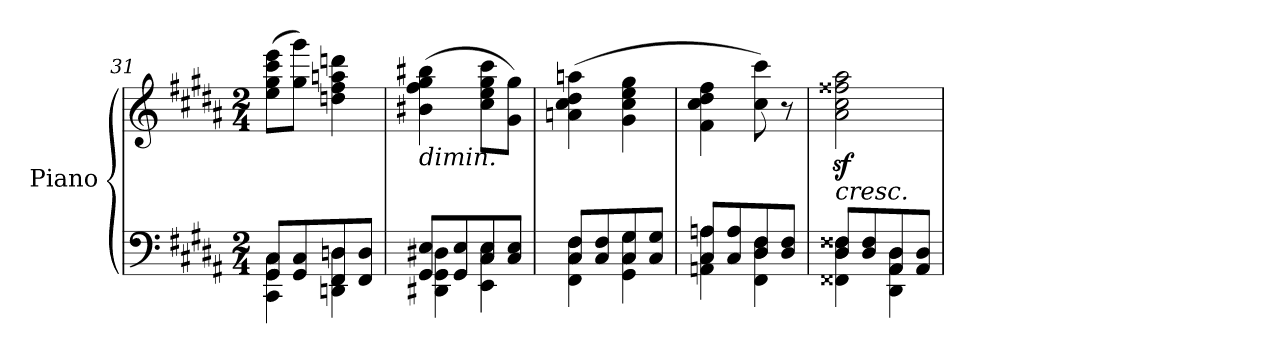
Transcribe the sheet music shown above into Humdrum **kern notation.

**kern	**kern
*part1	*part1
*staff2	*staff1
*I"Piano	*
*I'Pno.	*
*clefF4	*clefG2
*k[f#c#g#d#a#]	*k[f#c#g#d#a#]
*M2/4	*M2/4
=31	=31
*^	*
8GG#/ 8C#/L	4CC#\ 4GG#\ 4C#\	(>8ee\ 8gg#\ 8ccc#\ 8eee\L
8GG#/ 8C#/	.	8gg#\ 8ggg#\J)
8FF#/ 8Dn/	4DDn\ 4FF#\ 4D\	4ddn\ 4ff#\ 4aan\ 4dddn\
8FF#/ 8D/J	.	.
=32	=32	=32
!	!	!LO:TX:b:i:t=dimin.
8GG#/ 8E/L	4DD#X\ 4GG#\ 4D#X\	(>4b#X\ 4ff#\ 4gg#\ 4bb#X\
8GG#/ 8E/	.	.
8C#/ 8E/	4EE\ 4C#\ 4E\	8cc#\ 8ee\ 8gg#\ 8ccc#\L
8C#/ 8E/J	.	8g#\ 8gg#\J)
!!LO:LB:g=z
=33	=33	=33
8C#/ 8F#/L	4FF#\ 4C#\ 4F#\	(>4an\ 4cc#\ 4dd#\ 4aan\
8C#/ 8F#/	.	.
8C#/ 8G#/	4GG#\ 4C#\ 4G#\	4g#\ 4cc#\ 4ee\ 4gg#\
8C#/ 8G#/J	.	.
=34	=34	=34
8C#/ 8An/L	4AAn\ 4C#\ 4A\	4f#\ 4cc#\ 4dd#\ 4ff#\
8C#/ 8A/	.	.
8D#/ 8F#/	4FF#\ 4D#\ 4F#\	8cc#\ 8ccc#\)
8D#/ 8F#/J	.	8r
=35	=35	=35
!	!	!LO:TX:b:i:t=cresc.
8D#/ 8F##X/L	4FF##X\ 4D#\ 4F##\	2a#\z< 2cc#\z< 2ff##X\z< 2aa#\z<
8D#/ 8F##/	.	.
8AA#/ 8D#/	4DD#\ 4AA#\ 4D#\	.
8AA#/ 8D#/J	.	.
*v	*v	*
=	=
*-	*-
